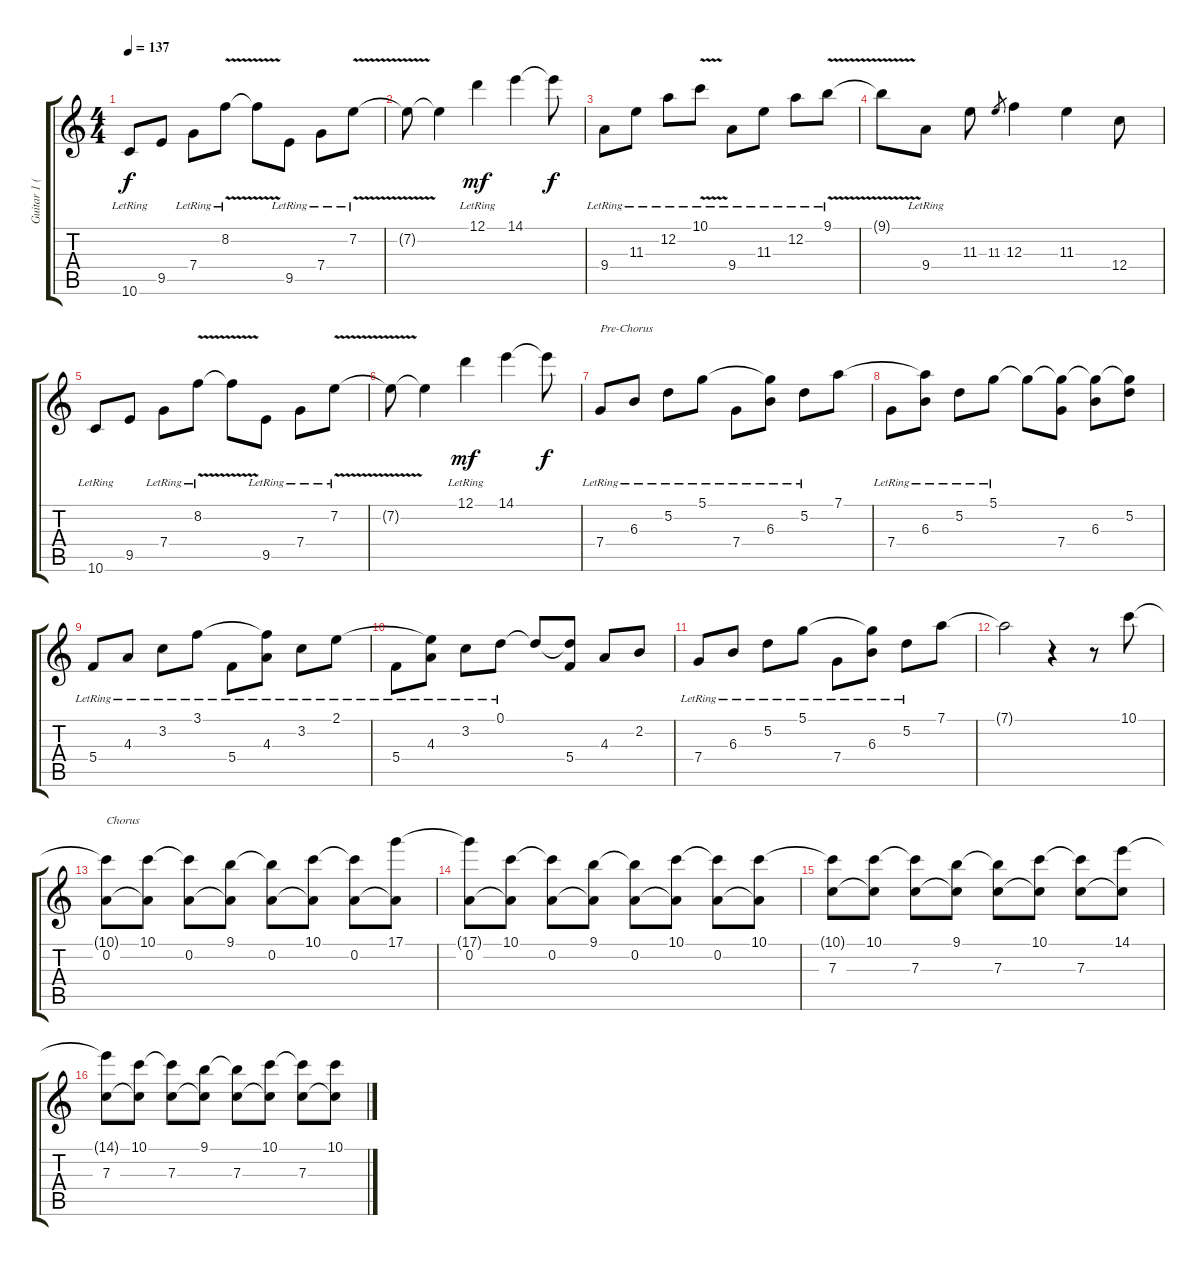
\track ("Guitar 1 (Clean)" "Guitar 1 (") {instrument acousticguitarnylon}
\staff {score tabs}
\tuning (D4 A3 F3 C3 G2 D2) {hide}
\ts (4 4)
\tempo 137
\clef g2
\ks c
10.6{lr}.8{dy f} 9.5.8 7.4{lr}.8 8.2{v lr}.8 8.2{t}.8 9.5{lr}.8 7.4{lr}.8 7.2{v lr}.8 |
7.2{t}.8 7.2{t}.4 12.1{lr}.4{dy mf} 14.1.4 14.1{t}.8{dy f} |
9.4{lr}.8 11.3{lr}.8 12.2{lr}.8 10.1{v lr}.8 9.4{lr}.8 11.3{lr}.8 12.2{lr}.8 9.1{v lr}.8 |
9.1{t}.8 9.4{lr}.8 11.3.8 11.3.8{gr} 12.3.4 11.3.4 12.4.8 |
10.6{lr}.8 9.5.8 7.4{lr}.8 8.2{v lr}.8 8.2{t}.8 9.5{lr}.8 7.4{lr}.8 7.2{v lr}.8 |
7.2{t}.8 7.2{t}.4 12.1{lr}.4{dy mf} 14.1.4 14.1{t}.8{dy f} |
7.4{lr}.8{txt "Pre-Chorus"} 6.3{lr}.8 5.2{lr}.8 5.1{lr}.8 7.4{lr}.8 (5.1{t} 6.3{lr}).8 5.2{lr}.8 7.1.8 |
7.4{lr}.8 (7.1{t} 6.3{lr}).8 5.2{lr}.8 5.1{lr}.8 5.1{t}.8 (5.1{t} 7.4).8 (5.1{t} 6.3).8 (5.1{t} 5.2).8 |
5.4{lr}.8 4.3{lr}.8 3.2{lr}.8 3.1{lr}.8 5.4{lr}.8 (3.1{t} 4.3{lr}).8 3.2{lr}.8 2.1{lr}.8 |
5.4{lr}.8 (2.1{t} 4.3{lr}).8 3.2{lr}.8 0.1{lr}.8 0.1{t}.8 (0.1{t} 5.4).8 4.3.8 2.2.8 |
7.4{lr}.8 6.3{lr}.8 5.2{lr}.8 5.1{lr}.8 7.4{lr}.8 (5.1{t} 6.3{lr}).8 5.2{lr}.8 7.1.8 |
7.1{t}.2 r.4 r.8 10.1.8 |
(10.1{t} 0.2).8{txt "Chorus"} (10.1 0.2{t}).8 (10.1{t} 0.2).8 (9.1 0.2{t}).8 (9.1{t} 0.2).8 (10.1 0.2{t}).8 (10.1{t} 0.2).8 (17.1 0.2{t}).8 |
(17.1{t} 0.2).8 (10.1 0.2{t}).8 (10.1{t} 0.2).8 (9.1 0.2{t}).8 (9.1{t} 0.2).8 (10.1 0.2{t}).8 (10.1{t} 0.2).8 (10.1 0.2{t}).8 |
(10.1{t} 7.3).8 (10.1 7.3{t}).8 (10.1{t} 7.3).8 (9.1 7.3{t}).8 (9.1{t} 7.3).8 (10.1 7.3{t}).8 (10.1{t} 7.3).8 (14.1 7.3{t}).8 |
(14.1{t} 7.3).8 (10.1 7.3{t}).8 (10.1{t} 7.3).8 (9.1 7.3{t}).8 (9.1{t} 7.3).8 (10.1 7.3{t}).8 (10.1{t} 7.3).8 (10.1 7.3{t}).8
